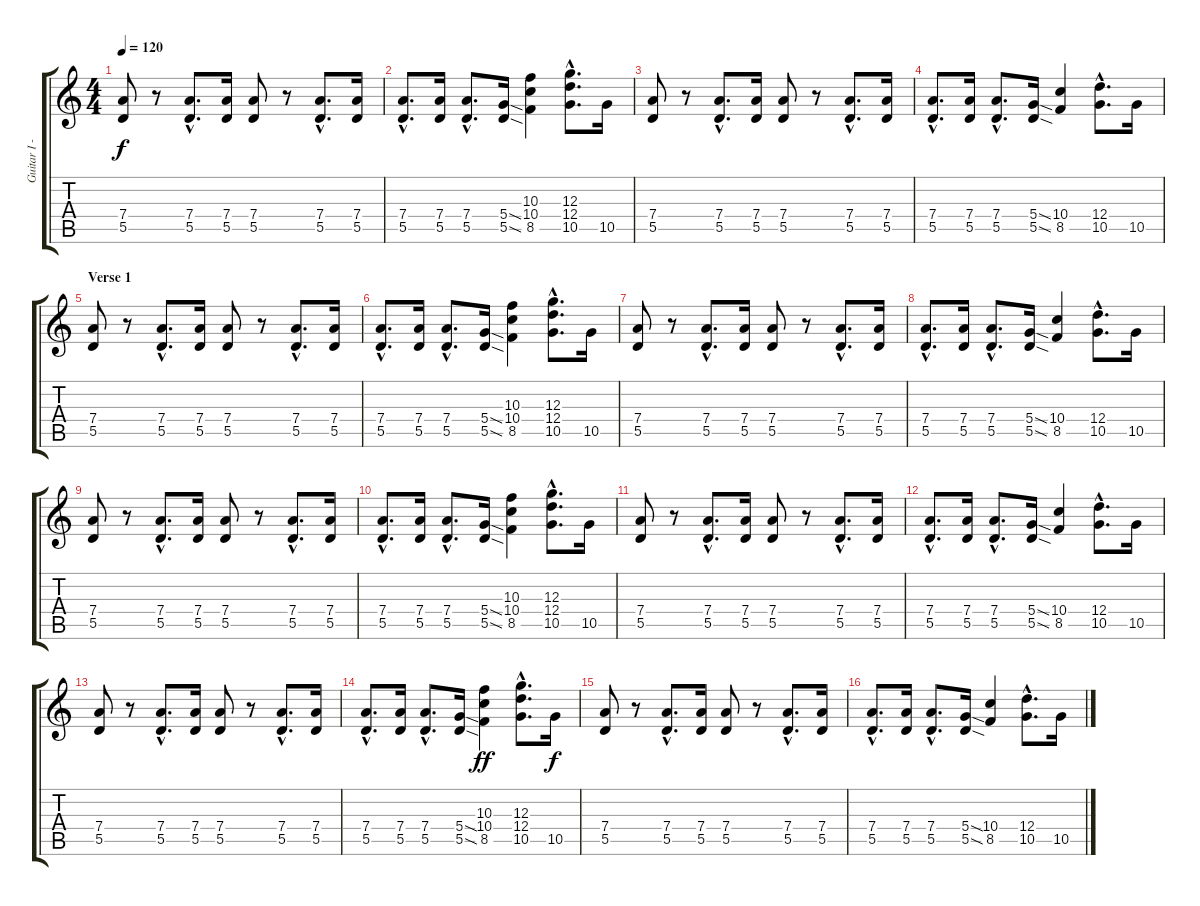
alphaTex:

\track ("Guitar I - Rytm (Right)" "Guitar I -") {instrument distortionguitar}
\staff {score tabs}
\tuning (E4 B3 G3 D3 A2 E2) {hide}
\ts (4 4)
\tempo 120
\clef g2
\ks c
(7.4 5.5).8{dy f} r.8 (7.4{hac} 5.5{hac}).8{d} (7.4 5.5).16 (7.4 5.5).8 r.8 (7.4{hac} 5.5{hac}).8{d} (7.4 5.5).16 |
(7.4{hac} 5.5{hac}).8{d} (7.4 5.5).16 (7.4{hac} 5.5{hac}).8{d} (5.4{sod} 5.5{sod}).16 (10.3 10.4 8.5).4 (12.3{hac} 12.4{hac} 10.5{hac}).8{d} 10.5.16 |
(7.4 5.5).8 r.8 (7.4{hac} 5.5{hac}).8{d} (7.4 5.5).16 (7.4 5.5).8 r.8 (7.4{hac} 5.5{hac}).8{d} (7.4 5.5).16 |
(7.4{hac} 5.5{hac}).8{d} (7.4 5.5).16 (7.4{hac} 5.5{hac}).8{d} (5.4{sod} 5.5{sod}).16 (10.4 8.5).4 (12.4{hac} 10.5{hac}).8{d} 10.5.16 |
\section ("" "Verse 1")
(7.4 5.5).8 r.8 (7.4{hac} 5.5{hac}).8{d} (7.4 5.5).16 (7.4 5.5).8 r.8 (7.4{hac} 5.5{hac}).8{d} (7.4 5.5).16 |
(7.4{hac} 5.5{hac}).8{d} (7.4 5.5).16 (7.4{hac} 5.5{hac}).8{d} (5.4{sod} 5.5{sod}).16 (10.3 10.4 8.5).4 (12.3{hac} 12.4{hac} 10.5{hac}).8{d} 10.5.16 |
(7.4 5.5).8 r.8 (7.4{hac} 5.5{hac}).8{d} (7.4 5.5).16 (7.4 5.5).8 r.8 (7.4{hac} 5.5{hac}).8{d} (7.4 5.5).16 |
(7.4{hac} 5.5{hac}).8{d} (7.4 5.5).16 (7.4{hac} 5.5{hac}).8{d} (5.4{sod} 5.5{sod}).16 (10.4 8.5).4 (12.4{hac} 10.5{hac}).8{d} 10.5.16 |
(7.4 5.5).8 r.8 (7.4{hac} 5.5{hac}).8{d} (7.4 5.5).16 (7.4 5.5).8 r.8 (7.4{hac} 5.5{hac}).8{d} (7.4 5.5).16 |
(7.4{hac} 5.5{hac}).8{d} (7.4 5.5).16 (7.4{hac} 5.5{hac}).8{d} (5.4{sod} 5.5{sod}).16 (10.3 10.4 8.5).4 (12.3{hac} 12.4{hac} 10.5{hac}).8{d} 10.5.16 |
(7.4 5.5).8 r.8 (7.4{hac} 5.5{hac}).8{d} (7.4 5.5).16 (7.4 5.5).8 r.8 (7.4{hac} 5.5{hac}).8{d} (7.4 5.5).16 |
(7.4{hac} 5.5{hac}).8{d} (7.4 5.5).16 (7.4{hac} 5.5{hac}).8{d} (5.4{sod} 5.5{sod}).16 (10.4 8.5).4 (12.4{hac} 10.5{hac}).8{d} 10.5.16 |
(7.4 5.5).8 r.8 (7.4{hac} 5.5{hac}).8{d} (7.4 5.5).16 (7.4 5.5).8 r.8 (7.4{hac} 5.5{hac}).8{d} (7.4 5.5).16 |
(7.4{hac} 5.5{hac}).8{d} (7.4 5.5).16 (7.4{hac} 5.5{hac}).8{d} (5.4{sod} 5.5{sod}).16 (10.3 10.4 8.5).4{dy ff} (12.3{hac} 12.4{hac} 10.5{hac}).8{d} 10.5.16{dy f} |
(7.4 5.5).8 r.8 (7.4{hac} 5.5{hac}).8{d} (7.4 5.5).16 (7.4 5.5).8 r.8 (7.4{hac} 5.5{hac}).8{d} (7.4 5.5).16 |
(7.4{hac} 5.5{hac}).8{d} (7.4 5.5).16 (7.4{hac} 5.5{hac}).8{d} (5.4{sod} 5.5{sod}).16 (10.4 8.5).4 (12.4{hac} 10.5{hac}).8{d} 10.5.16
